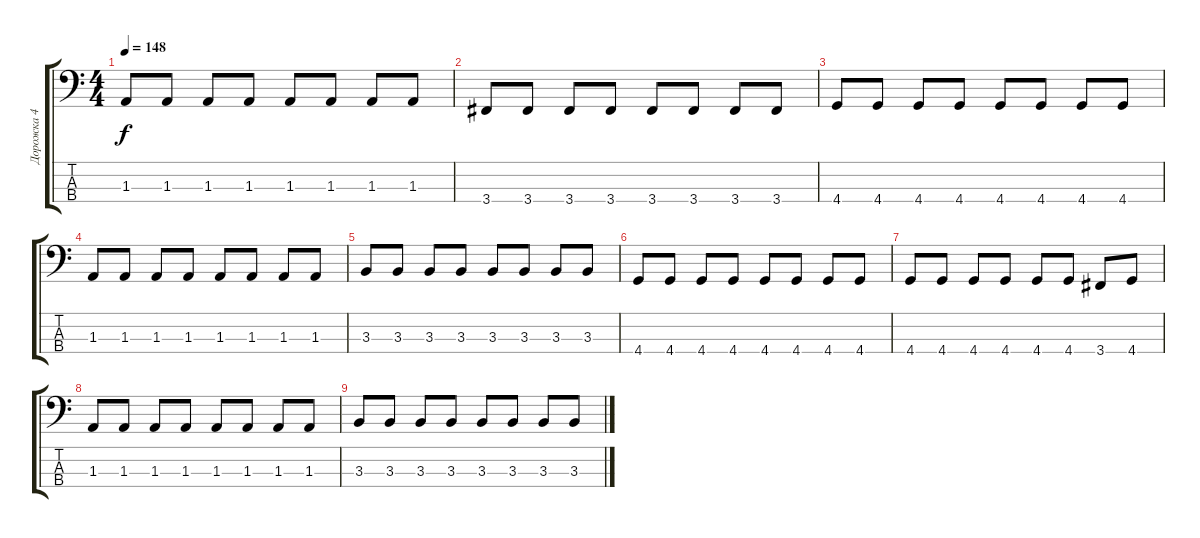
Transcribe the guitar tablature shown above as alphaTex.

\track ("Дорожка 4" "Дорожка 4") {instrument electricbassfinger}
\staff {score tabs}
\tuning (Gb2 Db2 Ab1 Eb1) {hide}
\ts (4 4)
\tempo 148
\clef f4
\ks c
1.3.8{dy f} 1.3.8 1.3.8 1.3.8 1.3.8 1.3.8 1.3.8 1.3.8 |
3.4.8 3.4.8 3.4.8 3.4.8 3.4.8 3.4.8 3.4.8 3.4.8 |
4.4.8 4.4.8 4.4.8 4.4.8 4.4.8 4.4.8 4.4.8 4.4.8 |
1.3.8 1.3.8 1.3.8 1.3.8 1.3.8 1.3.8 1.3.8 1.3.8 |
3.3.8 3.3.8 3.3.8 3.3.8 3.3.8 3.3.8 3.3.8 3.3.8 |
4.4.8 4.4.8 4.4.8 4.4.8 4.4.8 4.4.8 4.4.8 4.4.8 |
4.4.8 4.4.8 4.4.8 4.4.8 4.4.8 4.4.8 3.4.8 4.4.8 |
1.3.8 1.3.8 1.3.8 1.3.8 1.3.8 1.3.8 1.3.8 1.3.8 |
3.3.8 3.3.8 3.3.8 3.3.8 3.3.8 3.3.8 3.3.8 3.3.8
